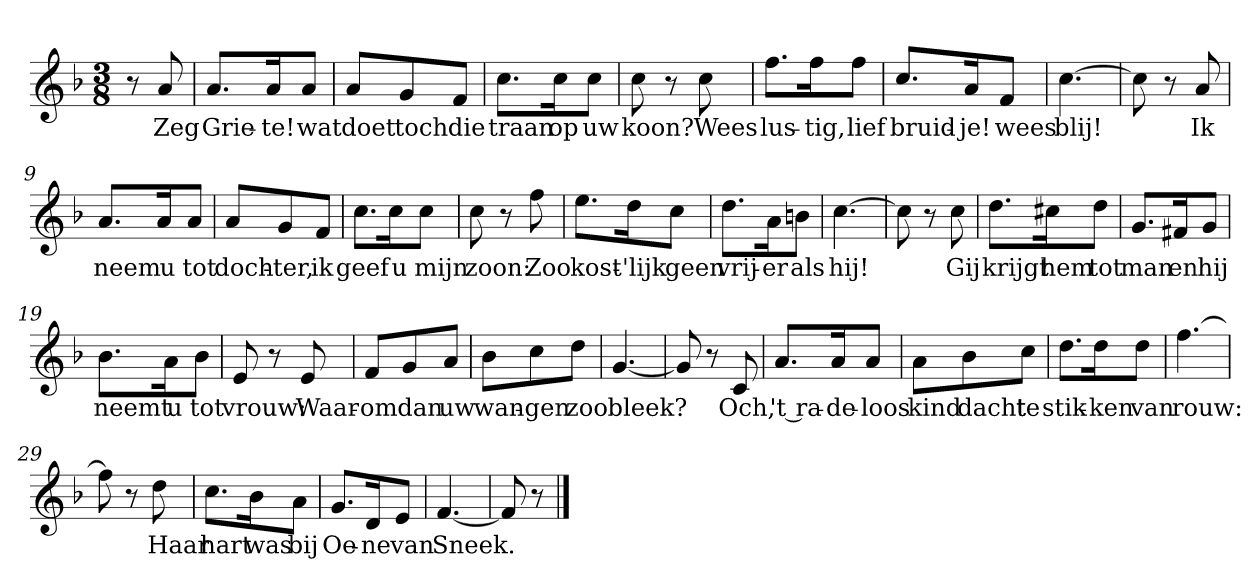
**kern	**text
*part1	*part1
*staff1	*staff1
*clefG2	*
*k[b-]	*
*F:	*
*M3/8	*
*MM120	*
=	=
8r	.
8a	Zeg
=1	=1
8.a/L	Grie-
16a/K	-te!
8a/J	wat
=2	=2
8a/L	doet
8g/	toch
8f/J	die
=3	=3
8.cc\L	traan
16cc\K	op
8cc\J	uw
=4	=4
8cc	koon?
8r	.
8cc	Wees
=5	=5
8.ff\L	lus-
16ff\K	-tig,
8ff\J	lief
=6	=6
8.cc/L	bruid-
16a/K	-je!
8f/J	wees
=7	=7
[4.cc	blij!
=8	=8
8cc]	.
8r	.
8a	Ik
=9	=9
8.a/L	neem
16a/K	u
8a/J	tot
=10	=10
8a/L	doch-
8g/	-ter,
8f/J	ik
=11	=11
8.cc\L	geef
16cc\K	u
8cc\J	mijn
=12	=12
8cc	zoon:
8r	.
8ff	Zoo
=13	=13
8.ee\L	kost-
16dd\K	-'lijk
8cc\J	geen
=14	=14
8.dd\L	vrij-
16a\K	-er
8bn\J	als
=15	=15
[4.cc	hij!
=16	=16
8cc]	.
8r	.
8cc	Gij
=17	=17
8.dd\L	krijgt
16cc#X\K	hem
8dd\J	tot
=18	=18
8.g/L	man
16f#X/K	en
8g/J	hij
=19	=19
8.b-\L	neemt
16a\K	u
8b-\J	tot
=20	=20
8e	vrouw:
8r	.
8e	Waar-
=21	=21
8f/L	-om
8g/	dan
8a/J	uw
=22	=22
8b-\L	wan-
8cc\	-gen
8dd\J	zoo
=23	=23
[4.g	bleek?
=24	=24
8g]	.
8r	.
8c	Och,
=25	=25
8.a/L	't ra-
16a/K	-de-
8a/J	-loos
=26	=26
8a\L	kind
8b-\	dacht
8cc\J	te
=27	=27
8.dd\L	stik-
16dd\K	-ken
8dd\J	van
=28	=28
[4.ff	rouw:
=29	=29
8ff]	.
8r	.
8dd	Haar
=30	=30
8.cc\L	hart
16b-\K	was
8a\J	bij
=31	=31
8.g/L	Oe-
16d/K	-ne
8e/J	van
=32	=32
[4.f	Sneek.
=33	=33
8f]	.
8r	.
==	==
*-	*-
